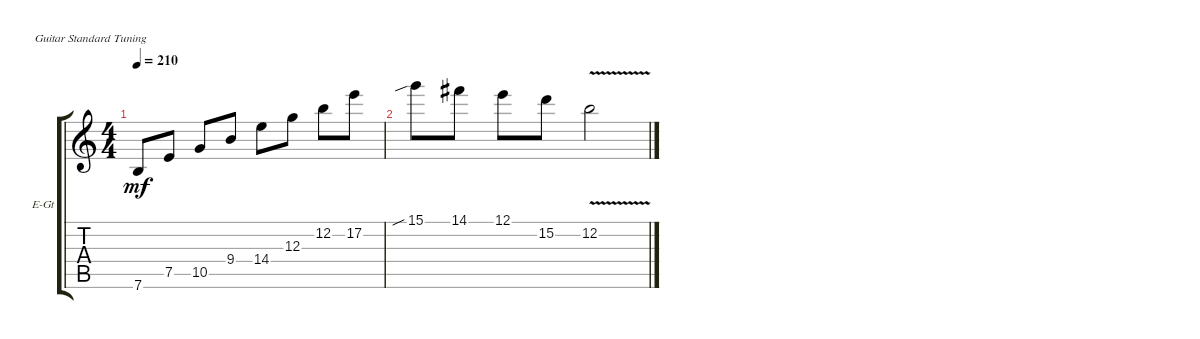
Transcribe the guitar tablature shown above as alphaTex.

\bracketExtendMode groupsimilarinstruments
\firstSystemTrackNameOrientation horizontal
\otherSystemsTrackNameOrientation horizontal
\track ("solo" "E-Gt") {instrument distortionguitar}
\staff {score tabs}
\tuning (E4 B3 G3 D3 A2 E2)
\ts (4 4)
\tempo 210
\clef g2
\ks c
7.6.8{dy mf} 7.5.8 10.5.8 9.4.8 14.4.8 12.3.8 12.2.8 17.2.8 |
15.1{sib}.8 14.1.8 12.1.8 15.2.8 12.2{v}.2
